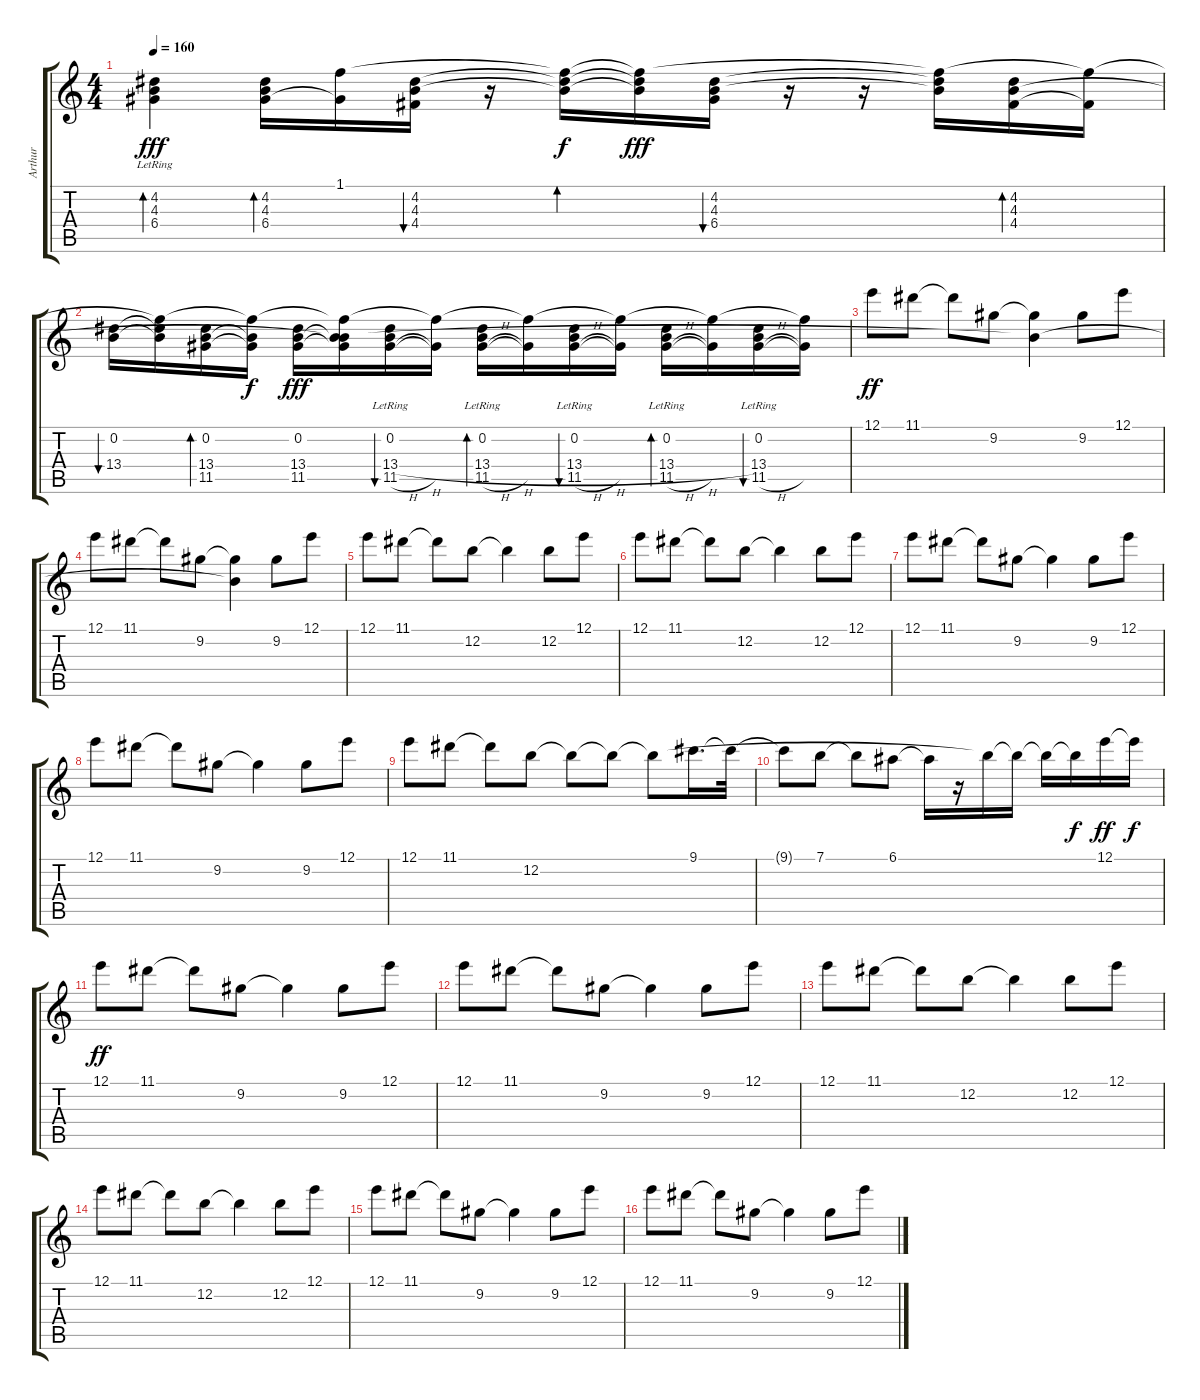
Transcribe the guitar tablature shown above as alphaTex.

\track ("Arthur" "Arthur") {instrument acousticguitarsteel}
\staff {score tabs}
\tuning (E4 B3 G3 D3 A2 E2) {hide}
\ts (4 4)
\tempo 160
\clef g2
\ks c
(4.2{lr} 4.3{lr} 6.4{lr}).4{bd 120 dy fff} (4.2 4.3 6.4).16{bd 120} (1.1{t} 6.4{t}).16 (4.2 4.3 4.4).16{bu 120} r.16 (1.1{t} 4.2{t} 4.3{t}).16{bd 120 dy f} (1.1{t} 4.2{t} 4.3{t}).16{dy fff} (4.2 4.3 6.4).16{bu 120} r.16 r.16 (1.1{t} 4.2{t} 4.3{t}).16 (4.2 4.3 4.4).16{bd 120} (1.1{t} 4.4{t}).16 |
(0.2 13.4).16{bu 120} (1.1{t} 0.2{t} 13.4{t}).16 (0.2 13.4 11.5).16{bd 120} (1.1{t} 0.2{t} 11.5{t}).16{dy f} (0.2 13.4 11.5).16{dy fff instrument distortionguitar} (1.1{t} 0.2{t} 4.3{t} 11.5{t}).16 (0.2{h lr} 13.4{h lr} 11.5{h lr}).16{bu 120 instrument distortionguitar} (1.1{t} 11.5{t}).16 (0.2{h lr} 13.4{h lr} 11.5{h lr}).16{bd 120} (1.1{t} 11.5{t}).16 (0.2{h lr} 13.4{h lr} 11.5{h lr}).16{bu 120} (1.1{t} 11.5{t}).16 (0.2{h lr} 13.4{h lr} 11.5{h lr}).16{bd 120} (1.1{t} 11.5{t}).16 (0.2{lr} 13.4{lr} 11.5{h lr}).16{bu 120} (1.1{t} 11.5{t}).16 |
12.1.8{dy ff} 11.1.8 11.1{t}.8 9.2.8 (9.2{t} 4.3{t}).4 9.2.8 12.1.8 |
12.1.8 11.1.8 11.1{t}.8 9.2.8 (9.2{t} 4.3{t}).4 9.2.8 12.1.8 |
12.1.8 11.1.8 11.1{t}.8 12.2.8 12.2{t}.4 12.2.8 12.1.8 |
12.1.8 11.1.8 11.1{t}.8 12.2.8 12.2{t}.4 12.2.8 12.1.8 |
12.1.8 11.1.8 11.1{t}.8 9.2.8 9.2{t}.4 9.2.8 12.1.8 |
12.1.8 11.1.8 11.1{t}.8 9.2.8 9.2{t}.4 9.2.8 12.1.8 |
12.1.8 11.1.8 11.1{t}.8 12.2.8 12.2{t}.8 12.2{t}.8 12.2{t}.8 9.1.16{d} 9.1{t}.32 |
9.1{t}.8 7.1.8 7.1{t}.8 6.1.8 6.1{t}.16 r.16 12.2{t}.16 12.2{t}.16 12.2{t}.16 12.2{t}.16{dy f} 12.1.16{dy ff} 12.1{t}.16{dy f} |
12.1.8{dy ff} 11.1.8 11.1{t}.8 9.2.8 9.2{t}.4 9.2.8 12.1.8 |
12.1.8 11.1.8 11.1{t}.8 9.2.8 9.2{t}.4 9.2.8 12.1.8 |
12.1.8 11.1.8 11.1{t}.8 12.2.8 12.2{t}.4 12.2.8 12.1.8 |
12.1.8 11.1.8 11.1{t}.8 12.2.8 12.2{t}.4 12.2.8 12.1.8 |
12.1.8 11.1.8 11.1{t}.8 9.2.8 9.2{t}.4 9.2.8 12.1.8 |
12.1.8 11.1.8 11.1{t}.8 9.2.8 9.2{t}.4 9.2.8 12.1.8
